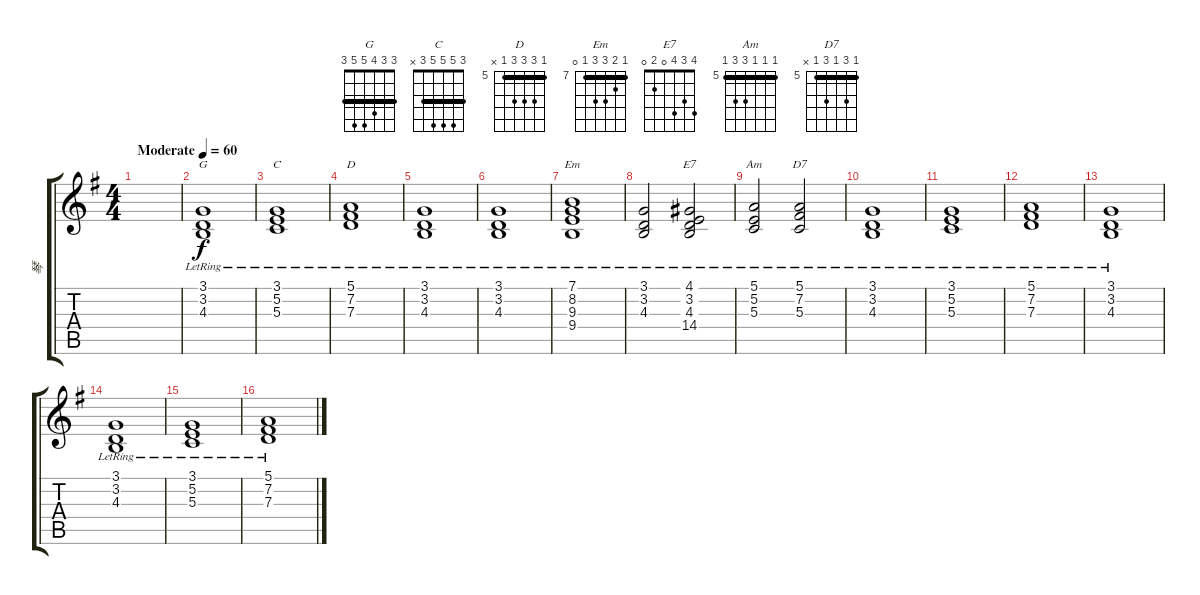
\track ("琴" "琴") {instrument stringensemble1}
\staff {score tabs}
\tuning (E4 B3 G3 D3 A2 E2) {hide}
\chord ("G" 3 3 4 5 5 3) {barre 3}
\chord ("C" 3 5 5 5 3 x) {barre 3}
\chord ("D" 5 7 7 7 5 x) {firstfret 5 barre 5}
\chord ("Em" 7 8 9 9 7 0) {firstfret 7 barre 7}
\chord ("E7" 4 3 4 0 2 0)
\chord ("Am" 5 5 5 7 7 5) {firstfret 5 barre 5}
\chord ("D7" 5 7 5 7 5 x) {firstfret 5 barre 5}
\ts (4 4)
\tempo (60 "Moderate")
\clef g2
\ks g
|
(3.1{lr} 3.2{lr} 4.3{lr}).1{ch "G"} |
(3.1{lr} 5.2{lr} 5.3{lr}).1{ch "C"} |
(5.1{lr} 7.2{lr} 7.3{lr}).1{ch "D"} |
(3.1{lr} 3.2{lr} 4.3{lr}).1 |
(3.1{lr} 3.2{lr} 4.3{lr}).1 |
(7.1{lr} 8.2{lr} 9.3{lr} 9.4{lr}).1{ch "Em"} |
(3.1{lr} 3.2{lr} 4.3{lr}).2 (4.1{lr} 3.2{lr} 4.3{lr} 14.4{lr}).2{ch "E7"} |
(5.1{lr} 5.2{lr} 5.3{lr}).2{ch "Am" txt ""} (5.1{lr} 7.2{lr} 5.3{lr}).2{ch "D7"} |
(3.1{lr} 3.2{lr} 4.3{lr}).1 |
(3.1{lr} 5.2{lr} 5.3{lr}).1 |
(5.1{lr} 7.2{lr} 7.3{lr}).1 |
(3.1{lr} 3.2{lr} 4.3{lr}).1 |
(3.1{lr} 3.2{lr} 4.3{lr}).1 |
(3.1{lr} 5.2{lr} 5.3{lr}).1 |
(5.1{lr} 7.2{lr} 7.3{lr}).1
